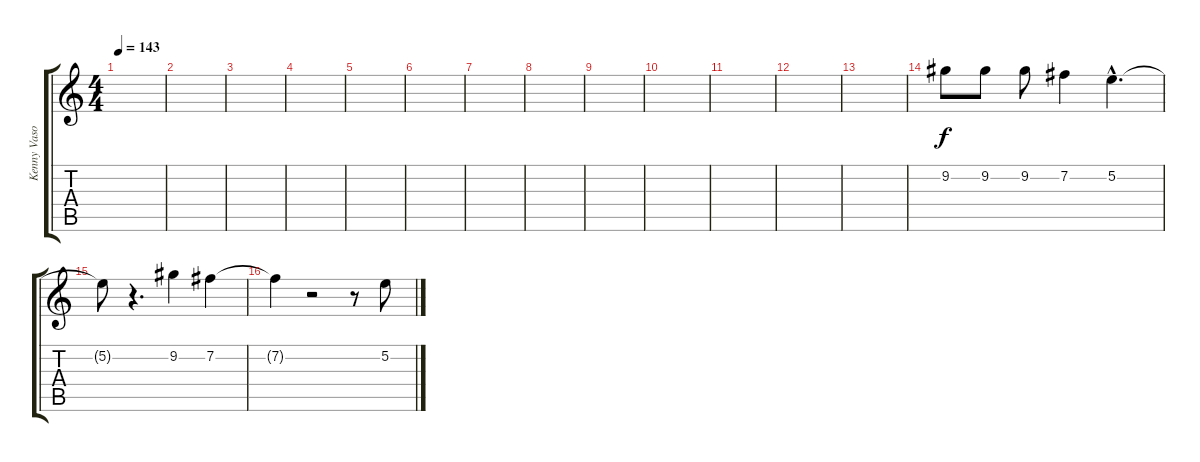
\track ("Kenny Vasoli - Vocal 2" "Kenny Vaso") {instrument lead2sawtooth}
\staff {score tabs}
\tuning (E5 B4 G4 D4 A3 E3) {hide}
\ts (4 4)
\tempo 143
\clef g2
\ks c
|
|
|
|
|
|
|
|
|
|
|
|
|
9.2.8 9.2.8 9.2.8 7.2.4 5.2{hac}.4{d} |
5.2{t}.8 r.4{d} 9.2.4 7.2.4 |
7.2{t}.4 r.2 r.8 5.2.8
